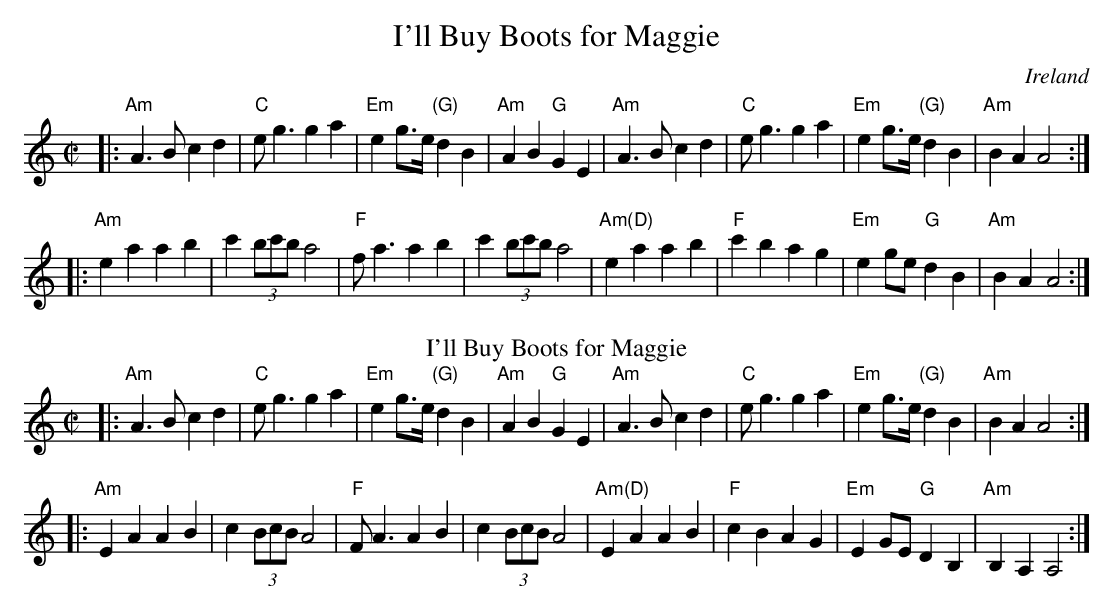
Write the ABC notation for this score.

X:1
T:I'll Buy Boots for Maggie
O:Ireland
M:C|
L:1/8
K:Am
|:"Am"A3B c2d2|"C"eg3 g2a2|"Em"e2g>e "(G)"d2B2|"Am"A2B2 "G"G2E2|\
"Am"A3B c2d2|"C"eg3 g2a2|"Em"e2g>e "(G)"d2B2|"Am"B2A2A4:|
|:"Am"e2a2 a2b2|c'2 (3bc'ba4|"F"fa3 a2b2|c'2 (3bc'ba4|\
"Am(D)"e2a2 a2b2|"F"c'2b2 a2g2|"Em"e2ge "G"d2B2|"Am"B2A2 A4:|
T:I'll Buy Boots for Maggie
O:Ireland
M:C|
L:1/8
K:Am
|:"Am"A3B c2d2|"C"eg3 g2a2|"Em"e2g>e "(G)"d2B2|"Am"A2B2 "G"G2E2|\
"Am"A3B c2d2|"C"eg3 g2a2|"Em"e2g>e "(G)"d2B2|"Am"B2A2A4:|
|:"Am"E2A2 A2B2|c2 (3BcBA4|"F"FA3 A2B2|c2 (3BcBA4|\
"Am(D)"E2A2 A2B2|"F"c2B2 A2G2|"Em"E2GE "G"D2B,2|"Am"B,2A,2 A,4:|
